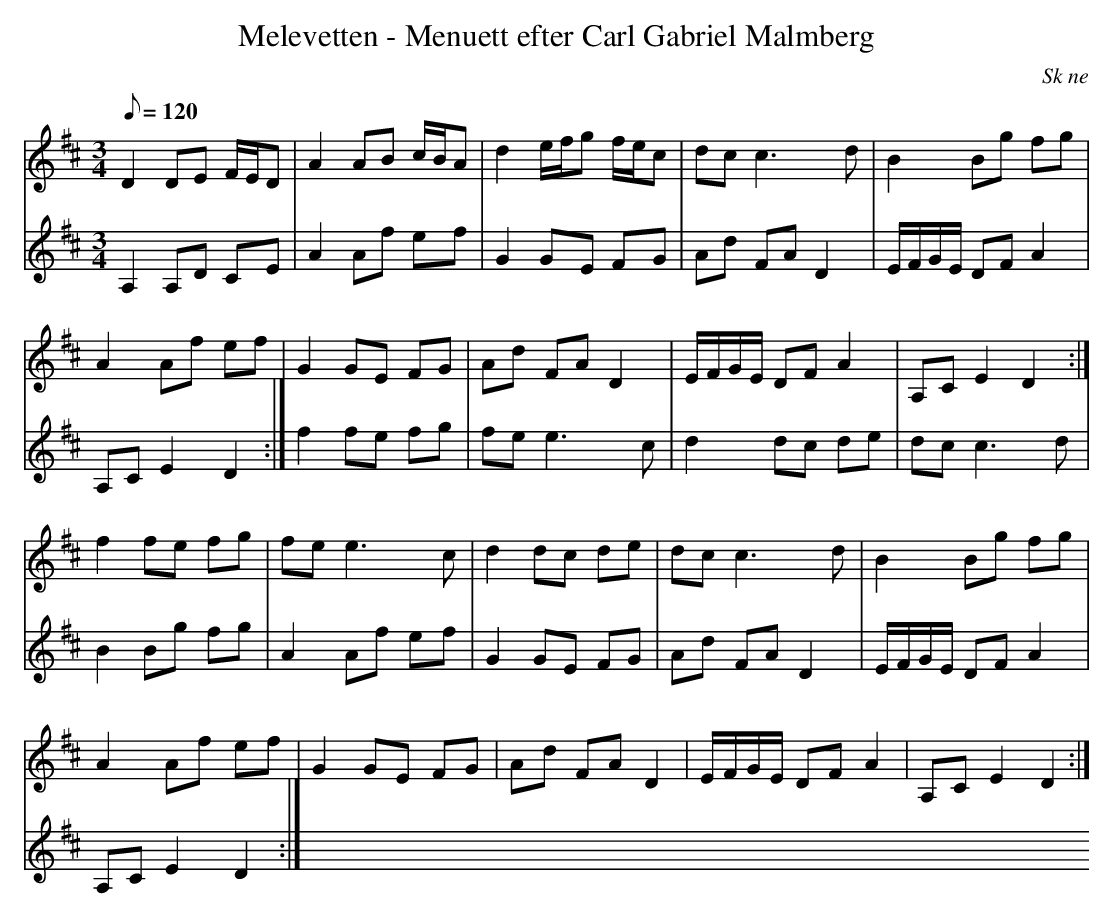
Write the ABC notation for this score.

X:1
T:Melevetten - Menuett efter Carl Gabriel Malmberg
M:3/4
L:1/8
O:Sk ne
Q:120
K:D
V:1
D2 DE F/2E/2D | A2 AB c/2B/2A | d2 e/2f/2g f/2e/2c | dc c3 d | B2 Bg fg |
 A2 Af ef | G2 GE FG | Ad FA D2 | E/2F/2G/2E/2 DF A2 | A,C E2 D2 :|
f2 fe fg | fe e3 c | d2 dc de | dc c3 d | B2 Bg fg |
 A2 Af ef | G2 GE FG | Ad FA D2 | E/2F/2G/2E/2 DF A2 | A,C E2 D2 :|
V:2
A,2 A,D CE |
 A2 Af ef | G2 GE FG | Ad FA D2 | E/2F/2G/2E/2 DF A2 | A,C E2 D2 :|
f2 fe fg | fe e3 c | d2 dc de | dc c3 d | B2 Bg fg |
 A2 Af ef | G2 GE FG | Ad FA D2 | E/2F/2G/2E/2 DF A2 | A,C E2 D2 :|
